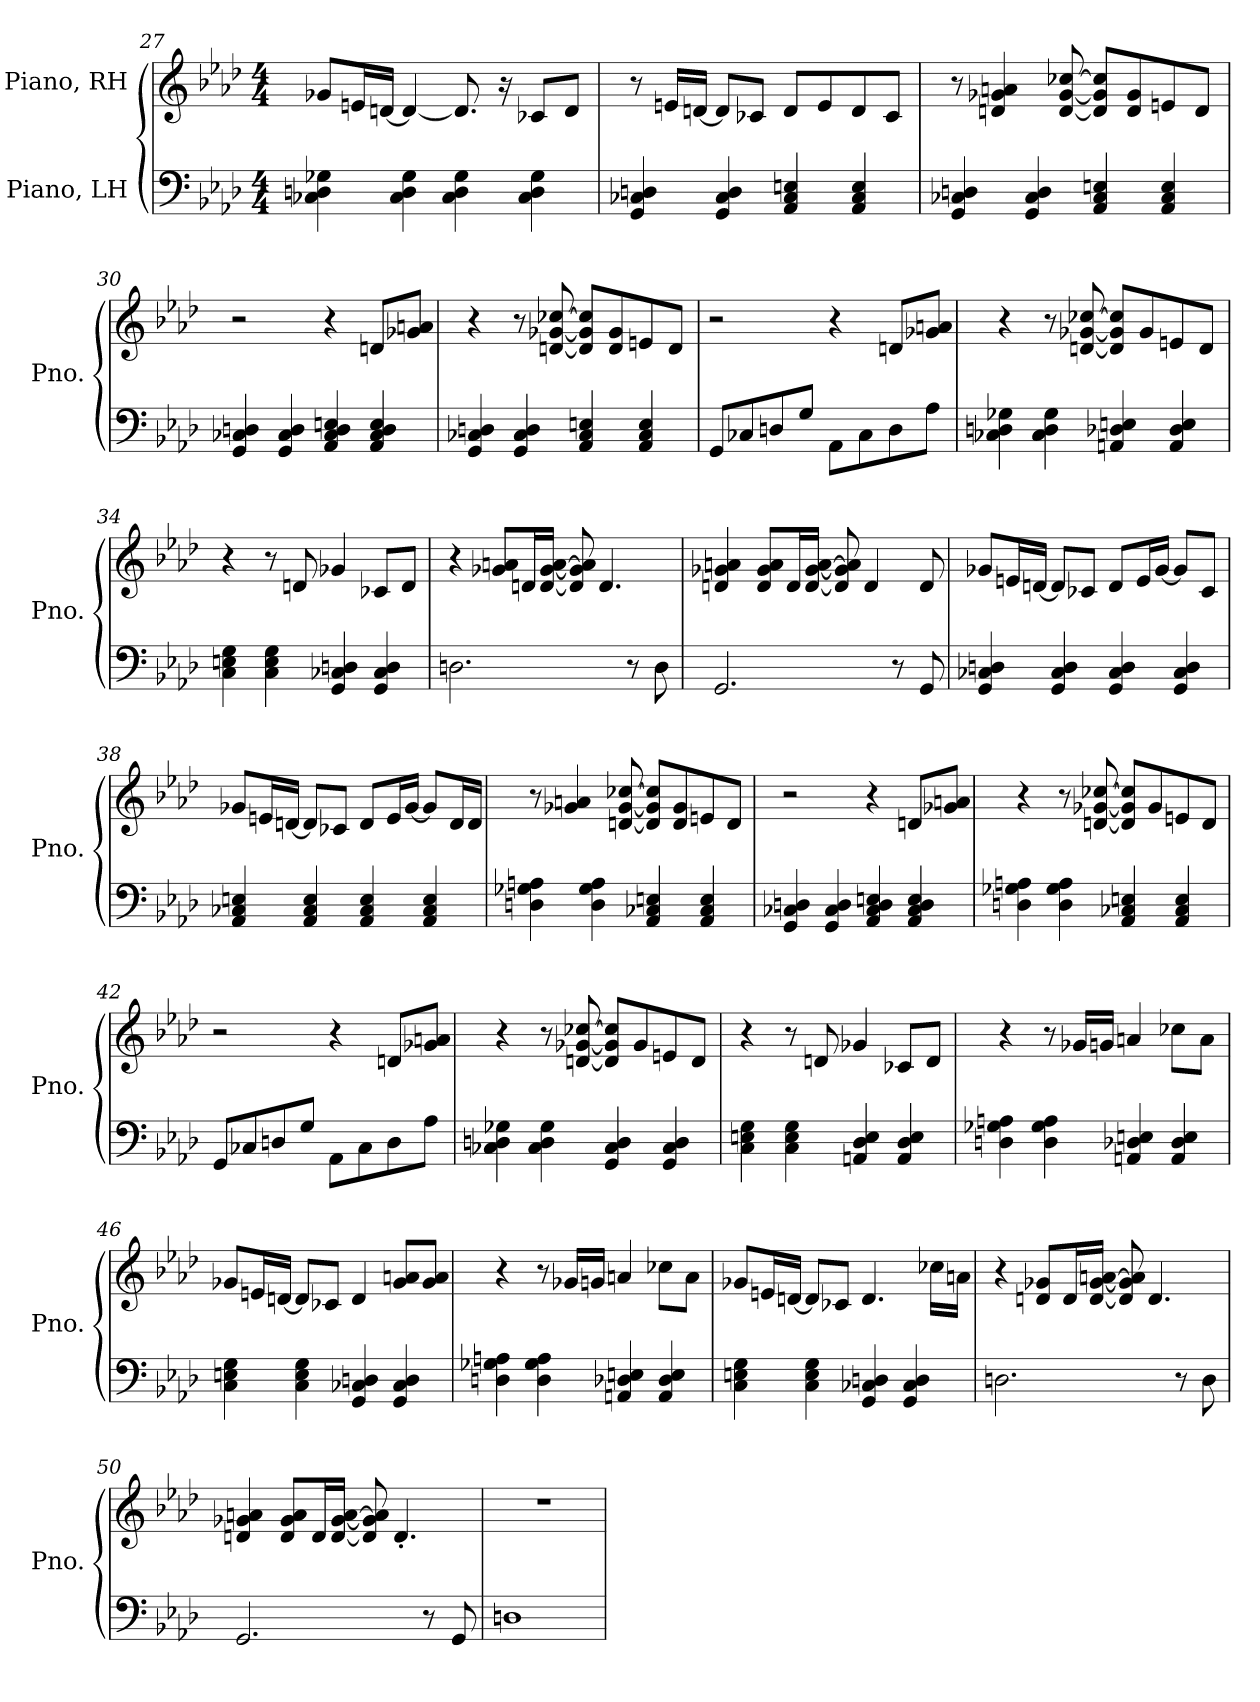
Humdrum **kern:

**kern	**kern
*part2	*part1
*staff2	*staff1
*I"Piano, LH	*I"Piano, RH
*I'Pno.	*I'Pno.
*clefF4	*clefG2
*k[b-e-a-d-]	*k[b-e-a-d-]
*M4/4	*M4/4
=27	=27
4C-X\ 4Dn\ 4G-X\	8g-X/L
.	16en/L
.	[16dn/JJ
4C-\ 4D\ 4G-\	4d/_
4C-\ 4D\ 4G-\	8.d/]
.	16r
4C-\ 4D\ 4G-\	8c-X/L
.	8d/J
!!LO:LB:g=z
=28	=28
4GG/ 4C-X/ 4Dn/	8r
.	16en/LL
.	[16dn/JJ
4GG/ 4C-/ 4D/	8d/L]
.	8c-X/J
4AA-/ 4C-/ 4En/	8d/L
.	8e/
4AA-/ 4C-/ 4E/	8d/
.	8c-/J
=29	=29
4GG/ 4C-X/ 4Dn/	8r
.	4dn/ 4g-X/ 4an/
4GG/ 4C-/ 4D/	.
.	[8d/ [8g-/ [8cc-X/
4AA-/ 4C-/ 4En/	8d/] 8g-/] 8cc-/]L
.	8d/ 8g-/
4AA-/ 4C-/ 4E/	8en/
.	8d/J
=30	=30
4GG/ 4C-X/ 4Dn/	2r
4GG/ 4C-/ 4D/	.
4AA-/ 4C-/ 4D/ 4En/	4r
4AA-/ 4C-/ 4D/ 4E/	8dn/L
.	8g-X/ 8an/J
!!LO:LB:g=z
=31	=31
4GG/ 4C-X/ 4Dn/	4r
4GG/ 4C-/ 4D/	8r
.	[8dn/ [8g-X/ [8cc-X/
4AA-/ 4C-/ 4En/	8d/] 8g-/] 8cc-/]L
.	8d/ 8g-/
4AA-/ 4C-/ 4E/	8en/
.	8d/J
=32	=32
8GG/L	2r
8C-X/	.
8Dn/	.
8G/J	.
8AA-\L	4r
8C-\	.
8D\	8dn/L
8A-\J	8g-X/ 8an/J
=33	=33
4C-X\ 4Dn\ 4G-X\	4r
4C-\ 4D\ 4G-\	8r
.	[8dn/ [8g-X/ [8cc-X/
4AAn/ 4D-X/ 4En/	8d/] 8g-/] 8cc-/]L
.	8g-/
4AA/ 4D-/ 4E/	8en/
.	8d/J
!!LO:LB:g=z
=34	=34
4C\ 4En\ 4G\	4r
4C\ 4E\ 4G\	8r
.	8dn/
4GG/ 4C-X/ 4Dn/	4g-X/
4GG/ 4C-/ 4D/	8c-X/L
.	8d/J
=35	=35
2.Dn\	4r
.	8g-X/ 8an/L
.	16dn/L
.	[16d/ [16g-/ [16a/JJ
.	8d/] 8g-/] 8a/]
.	4.d/
8r	.
8D\	.
=36	=36
2.GG/	4dn/ 4g-X/ 4an/
.	8d/ 8g-/ 8a/L
.	16d/L
.	[16d/ [16g-/ [16a/JJ
.	8d/] 8g-/] 8a/]
.	4d/
8r	.
8GG/	8d/
!!LO:PB:g=z
=37	=37
4GG/ 4C-X/ 4Dn/	8g-X/L
.	16en/L
.	[16dn/JJ
4GG/ 4C-/ 4D/	8d/L]
.	8c-X/J
4GG/ 4C-/ 4D/	8d/L
.	16e/L
.	[16g-/JJ
4GG/ 4C-/ 4D/	8g-/L]
.	8c-/J
=38	=38
4AA-/ 4C-X/ 4En/	8g-X/L
.	16en/L
.	[16dn/JJ
4AA-/ 4C-/ 4E/	8d/L]
.	8c-X/J
4AA-/ 4C-/ 4E/	8d/L
.	16e/L
.	[16g-/JJ
4AA-/ 4C-/ 4E/	8g-/L]
.	16d/L
.	16d/JJ
=39	=39
4Dn\ 4G-X\ 4An\	8r
.	4g-X/ 4an/
4D\ 4G-\ 4A\	.
.	[8dn/ [8g-/ [8cc-X/
4AA-/ 4C-X/ 4En/	8d/] 8g-/] 8cc-/]L
.	8d/ 8g-/
4AA-/ 4C-/ 4E/	8en/
.	8d/J
!!LO:LB:g=z
=40	=40
4GG/ 4C-X/ 4Dn/	2r
4GG/ 4C-/ 4D/	.
4AA-/ 4C-/ 4D/ 4En/	4r
4AA-/ 4C-/ 4D/ 4E/	8dn/L
.	8g-X/ 8an/J
=41	=41
4Dn\ 4G-X\ 4An\	4r
4D\ 4G-\ 4A\	8r
.	[8dn/ [8g-X/ [8cc-X/
4AA-/ 4C-X/ 4En/	8d/] 8g-/] 8cc-/]L
.	8g-/
4AA-/ 4C-/ 4E/	8en/
.	8d/J
=42	=42
8GG/L	2r
8C-X/	.
8Dn/	.
8G/J	.
8AA-\L	4r
8C-\	.
8D\	8dn/L
8A-\J	8g-X/ 8an/J
!!LO:LB:g=z
=43	=43
4C-X\ 4Dn\ 4G-X\	4r
4C-\ 4D\ 4G-\	8r
.	[8dn/ [8g-X/ [8cc-X/
4GG/ 4C-/ 4D/	8d/] 8g-/] 8cc-/]L
.	8g-/
4GG/ 4C-/ 4D/	8en/
.	8d/J
=44	=44
4C\ 4En\ 4G\	4r
4C\ 4E\ 4G\	8r
.	8dn/
4AAn/ 4D-/ 4E/	4g-X/
4AA/ 4D-/ 4E/	8c-X/L
.	8d/J
=45	=45
4Dn\ 4G-X\ 4An\	4r
4D\ 4G-\ 4A\	8r
.	16g-X/LL
.	16gn/JJ
4AAn/ 4D-X/ 4En/	4an/
4AA/ 4D-/ 4E/	8cc-X\L
.	8a\J
!!LO:LB:g=z
=46	=46
4C\ 4En\ 4G\	8g-X/L
.	16en/L
.	[16dn/JJ
4C\ 4E\ 4G\	8d/L]
.	8c-X/J
4GG/ 4C-X/ 4Dn/	4d/
4GG/ 4C-/ 4D/	8g-/ 8an/L
.	8g-/ 8a/J
=47	=47
4Dn\ 4G-X\ 4An\	4r
4D\ 4G-\ 4A\	8r
.	16g-X/LL
.	16gn/JJ
4AAn/ 4D-X/ 4En/	4an/
4AA/ 4D-/ 4E/	8cc-X\L
.	8a\J
=48	=48
4C\ 4En\ 4G\	8g-X/L
.	16en/L
.	[16dn/JJ
4C\ 4E\ 4G\	8d/L]
.	8c-X/J
4GG/ 4C-X/ 4Dn/	4.d/
4GG/ 4C-/ 4D/	.
.	16cc-X\LL
.	16an\JJ
!!LO:LB:g=z
=49	=49
2.Dn\	4r
.	8dn/ 8g-X/L
.	16d/L
.	[16d/ [16g-/ [16an/JJ
.	8d/] 8g-/] 8a/]
.	4.d/
8r	.
8D\	.
=50	=50
2.GG/	4dn/ 4g-X/ 4an/
.	8d/ 8g-/ 8a/L
.	16d/L
.	[16d/ [16g-/ [16a/JJ
.	8d/] 8g-/] 8a/]
.	4.d'/
8r	.
8GG/	.
=51	=51
1Dn	1r
=	=
*-	*-
